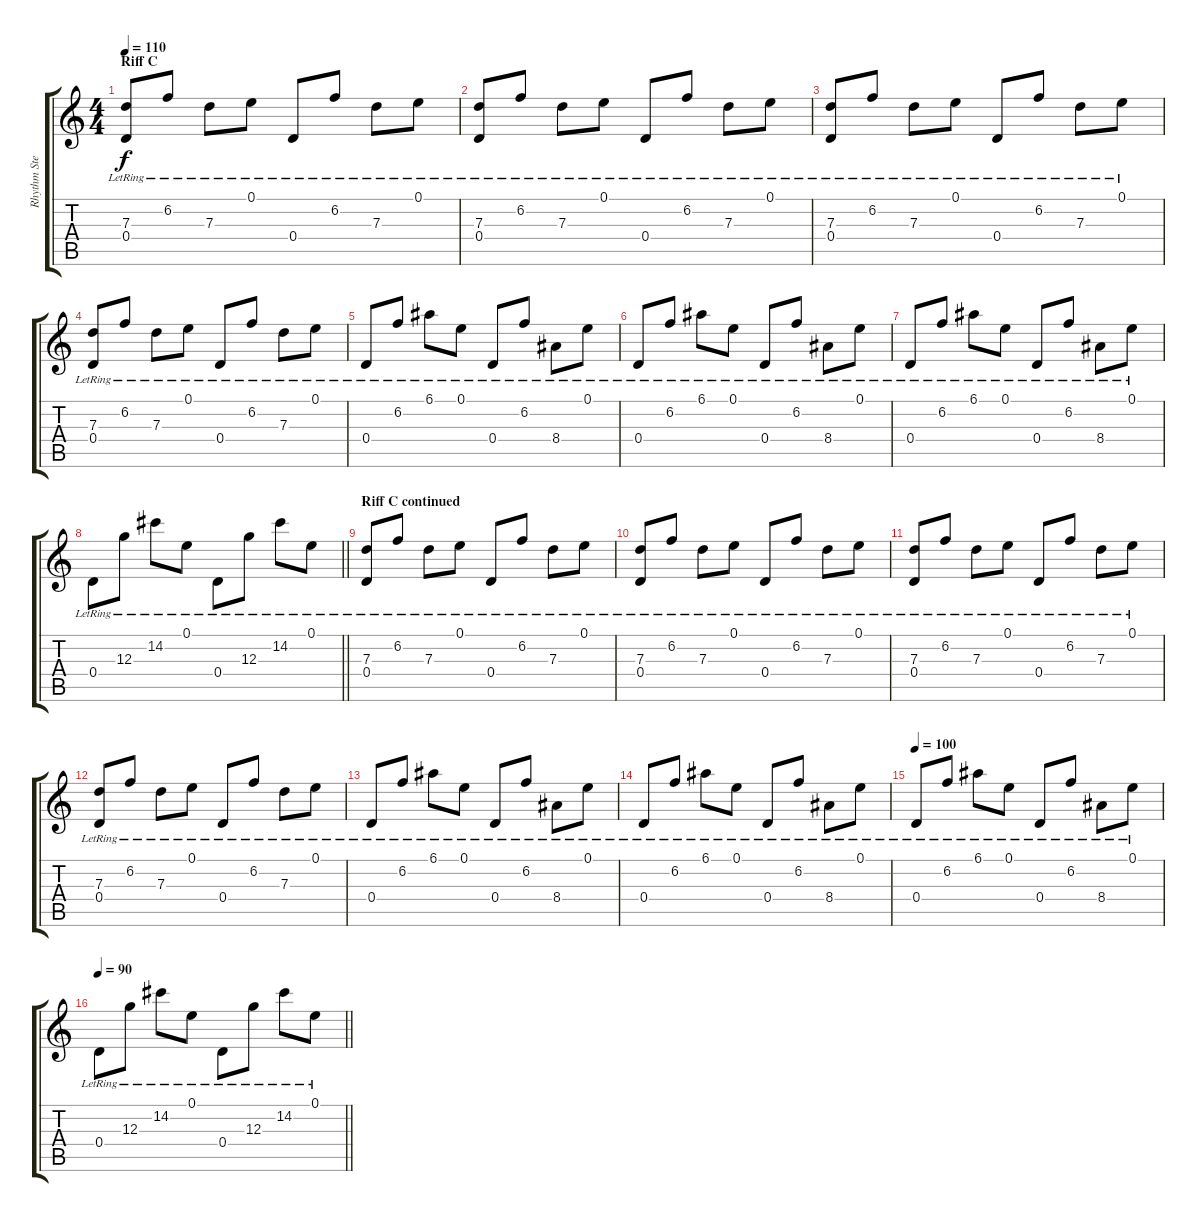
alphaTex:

\track ("Rhythm Steel" "Rhythm Ste") {instrument acousticguitarsteel}
\staff {score tabs}
\tuning (E4 B3 G3 D3 A2 E2) {hide}
\ts (4 4)
\section ("" "Riff C")
\tempo 110
\clef g2
\ks c
(7.3{lr} 0.4{lr}).8{dy f volume 13 balance 13} 6.2{lr}.8 7.3{lr}.8 0.1{lr}.8 0.4{lr}.8 6.2{lr}.8 7.3{lr}.8 0.1{lr}.8 |
(7.3{lr} 0.4{lr}).8 6.2{lr}.8 7.3{lr}.8 0.1{lr}.8 0.4{lr}.8 6.2{lr}.8 7.3{lr}.8 0.1{lr}.8 |
(7.3{lr} 0.4{lr}).8 6.2{lr}.8 7.3{lr}.8 0.1{lr}.8 0.4{lr}.8 6.2{lr}.8 7.3{lr}.8 0.1{lr}.8 |
(7.3{lr} 0.4{lr}).8 6.2{lr}.8 7.3{lr}.8 0.1{lr}.8 0.4{lr}.8 6.2{lr}.8 7.3{lr}.8 0.1{lr}.8 |
0.4{lr}.8 6.2{lr}.8 6.1{lr}.8 0.1{lr}.8 0.4{lr}.8 6.2{lr}.8 8.4{lr}.8 0.1{lr}.8 |
0.4{lr}.8 6.2{lr}.8 6.1{lr}.8 0.1{lr}.8 0.4{lr}.8 6.2{lr}.8 8.4{lr}.8 0.1{lr}.8 |
0.4{lr}.8 6.2{lr}.8 6.1{lr}.8 0.1{lr}.8 0.4{lr}.8 6.2{lr}.8 8.4{lr}.8 0.1{lr}.8 |
\barLineRight lightlight
0.4{lr}.8 12.3{lr}.8 14.2{lr}.8 0.1{lr}.8 0.4{lr}.8 12.3{lr}.8 14.2{lr}.8 0.1{lr}.8 |
\section ("" "Riff C continued")
(7.3{lr} 0.4{lr}).8 6.2{lr}.8 7.3{lr}.8 0.1{lr}.8 0.4{lr}.8 6.2{lr}.8 7.3{lr}.8 0.1{lr}.8 |
(7.3{lr} 0.4{lr}).8 6.2{lr}.8 7.3{lr}.8 0.1{lr}.8 0.4{lr}.8 6.2{lr}.8 7.3{lr}.8 0.1{lr}.8 |
(7.3{lr} 0.4{lr}).8 6.2{lr}.8 7.3{lr}.8 0.1{lr}.8 0.4{lr}.8 6.2{lr}.8 7.3{lr}.8 0.1{lr}.8 |
(7.3{lr} 0.4{lr}).8 6.2{lr}.8 7.3{lr}.8 0.1{lr}.8 0.4{lr}.8 6.2{lr}.8 7.3{lr}.8 0.1{lr}.8 |
0.4{lr}.8 6.2{lr}.8 6.1{lr}.8 0.1{lr}.8 0.4{lr}.8 6.2{lr}.8 8.4{lr}.8 0.1{lr}.8 |
0.4{lr}.8 6.2{lr}.8 6.1{lr}.8 0.1{lr}.8 0.4{lr}.8 6.2{lr}.8 8.4{lr}.8 0.1{lr}.8 |
\tempo 100
0.4{lr}.8 6.2{lr}.8 6.1{lr}.8 0.1{lr}.8 0.4{lr}.8 6.2{lr}.8 8.4{lr}.8 0.1{lr}.8 |
\tempo 90
\barLineRight lightlight
0.4{lr}.8 12.3{lr}.8 14.2{lr}.8 0.1{lr}.8 0.4{lr}.8 12.3{lr}.8 14.2{lr}.8 0.1{lr}.8
